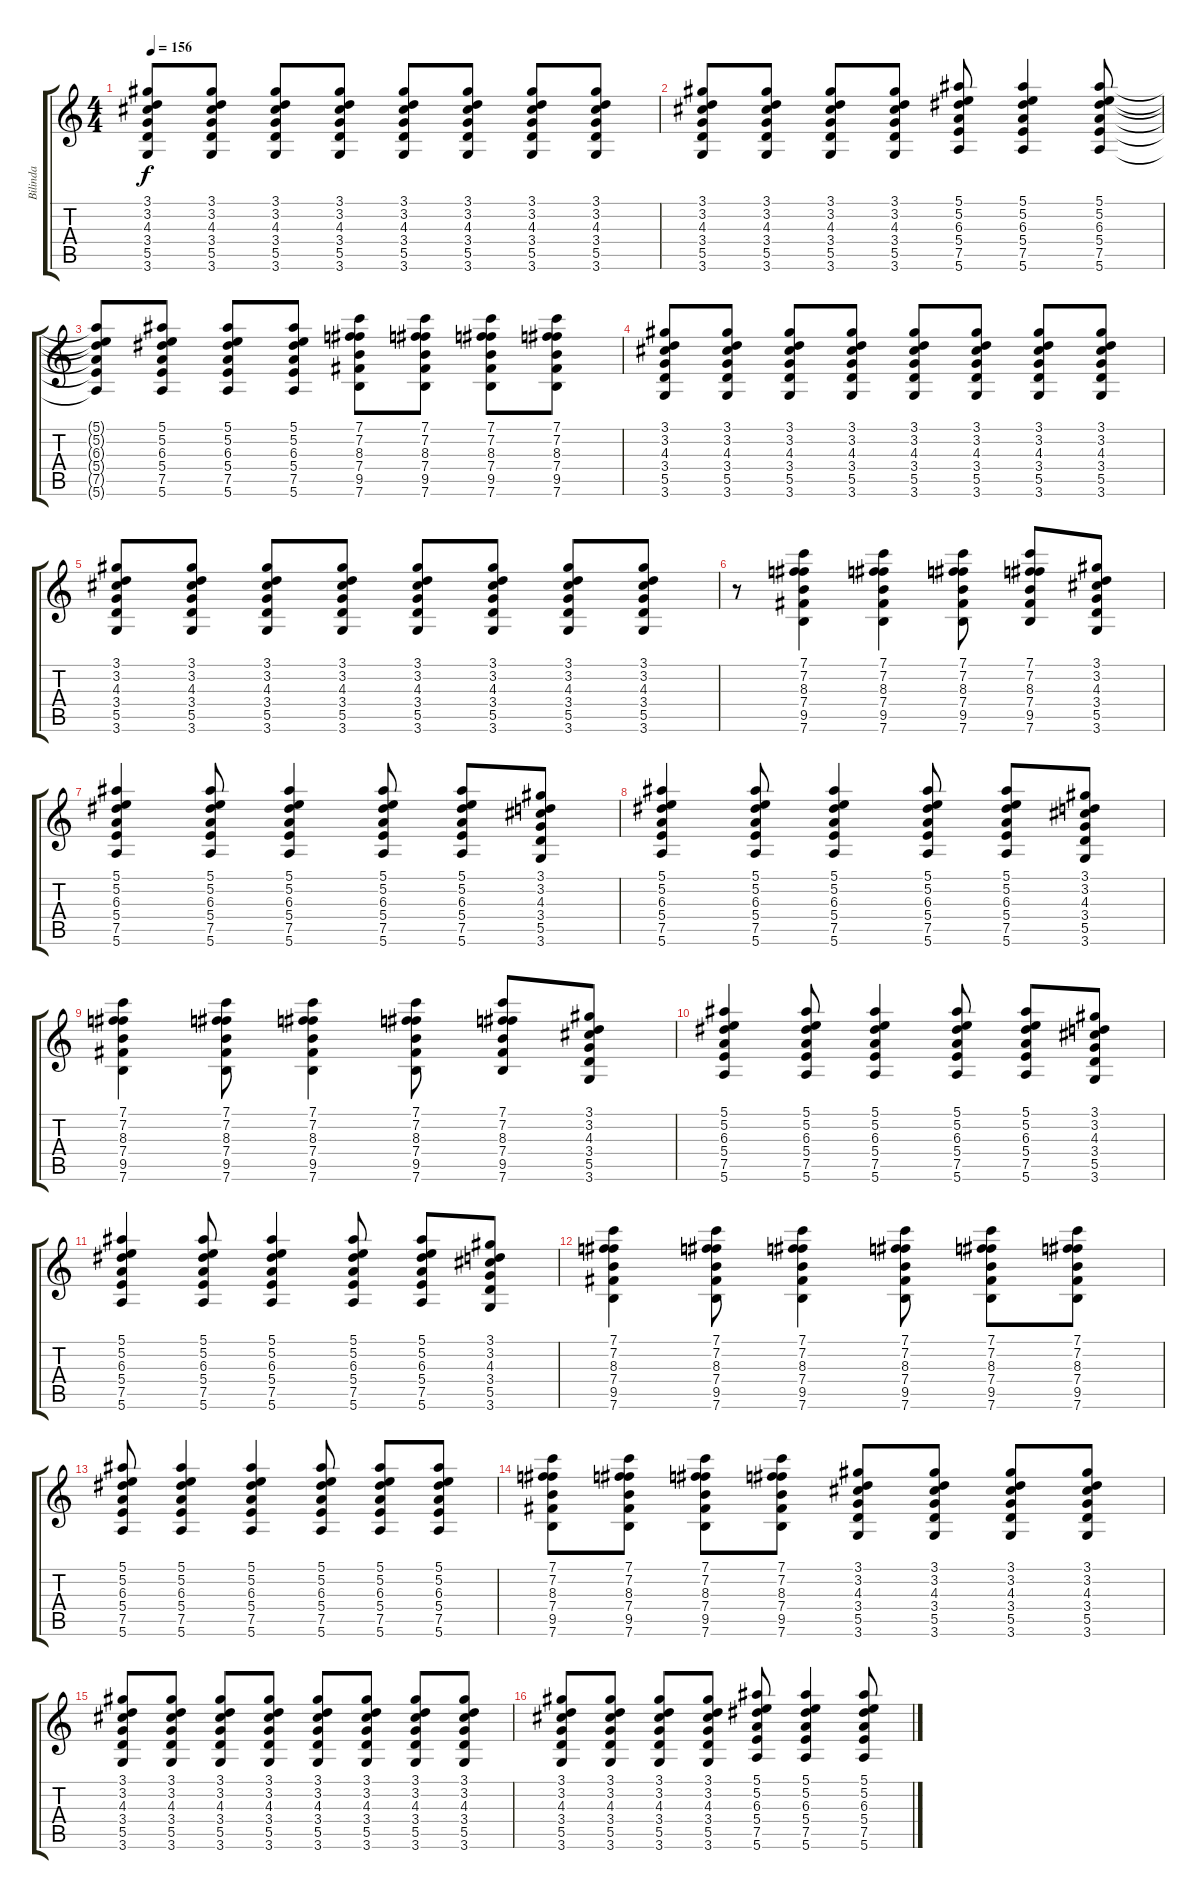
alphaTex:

\track ("Bilinda" "Bilinda") {instrument distortionguitar}
\staff {score tabs}
\tuning (F4 B3 A3 E3 A2 E2) {hide}
\ts (4 4)
\tempo 156
\clef g2
\ks c
(3.1 3.2 4.3 3.4 5.5 3.6).8{dy f} (3.1 3.2 4.3 3.4 5.5 3.6).8 (3.1 3.2 4.3 3.4 5.5 3.6).8 (3.1 3.2 4.3 3.4 5.5 3.6).8 (3.1 3.2 4.3 3.4 5.5 3.6).8 (3.1 3.2 4.3 3.4 5.5 3.6).8 (3.1 3.2 4.3 3.4 5.5 3.6).8 (3.1 3.2 4.3 3.4 5.5 3.6).8 |
(3.1 3.2 4.3 3.4 5.5 3.6).8 (3.1 3.2 4.3 3.4 5.5 3.6).8 (3.1 3.2 4.3 3.4 5.5 3.6).8 (3.1 3.2 4.3 3.4 5.5 3.6).8 (5.1 5.2 6.3 5.4 7.5 5.6).8 (5.1 5.2 6.3 5.4 7.5 5.6).4 (5.1 5.2 6.3 5.4 7.5 5.6).8 |
(5.1{t} 5.2{t} 6.3{t} 5.4{t} 7.5{t} 5.6{t}).8 (5.1 5.2 6.3 5.4 7.5 5.6).8 (5.1 5.2 6.3 5.4 7.5 5.6).8 (5.1 5.2 6.3 5.4 7.5 5.6).8 (7.1 7.2 8.3 7.4 9.5 7.6).8 (7.1 7.2 8.3 7.4 9.5 7.6).8 (7.1 7.2 8.3 7.4 9.5 7.6).8 (7.1 7.2 8.3 7.4 9.5 7.6).8 |
(3.1 3.2 4.3 3.4 5.5 3.6).8 (3.1 3.2 4.3 3.4 5.5 3.6).8 (3.1 3.2 4.3 3.4 5.5 3.6).8 (3.1 3.2 4.3 3.4 5.5 3.6).8 (3.1 3.2 4.3 3.4 5.5 3.6).8 (3.1 3.2 4.3 3.4 5.5 3.6).8 (3.1 3.2 4.3 3.4 5.5 3.6).8 (3.1 3.2 4.3 3.4 5.5 3.6).8 |
(3.1 3.2 4.3 3.4 5.5 3.6).8 (3.1 3.2 4.3 3.4 5.5 3.6).8 (3.1 3.2 4.3 3.4 5.5 3.6).8 (3.1 3.2 4.3 3.4 5.5 3.6).8 (3.1 3.2 4.3 3.4 5.5 3.6).8 (3.1 3.2 4.3 3.4 5.5 3.6).8 (3.1 3.2 4.3 3.4 5.5 3.6).8 (3.1 3.2 4.3 3.4 5.5 3.6).8 |
r.8{instrument distortionguitar} (7.1 7.2 8.3 7.4 9.5 7.6).4 (7.1 7.2 8.3 7.4 9.5 7.6).4 (7.1 7.2 8.3 7.4 9.5 7.6).8 (7.1 7.2 8.3 7.4 9.5 7.6).8 (3.1 3.2 4.3 3.4 5.5 3.6).8 |
(5.1 5.2 6.3 5.4 7.5 5.6).4 (5.1 5.2 6.3 5.4 7.5 5.6).8 (5.1 5.2 6.3 5.4 7.5 5.6).4 (5.1 5.2 6.3 5.4 7.5 5.6).8 (5.1 5.2 6.3 5.4 7.5 5.6).8 (3.1 3.2 4.3 3.4 5.5 3.6).8 |
(5.1 5.2 6.3 5.4 7.5 5.6).4 (5.1 5.2 6.3 5.4 7.5 5.6).8 (5.1 5.2 6.3 5.4 7.5 5.6).4 (5.1 5.2 6.3 5.4 7.5 5.6).8 (5.1 5.2 6.3 5.4 7.5 5.6).8 (3.1 3.2 4.3 3.4 5.5 3.6).8 |
(7.1 7.2 8.3 7.4 9.5 7.6).4 (7.1 7.2 8.3 7.4 9.5 7.6).8 (7.1 7.2 8.3 7.4 9.5 7.6).4 (7.1 7.2 8.3 7.4 9.5 7.6).8 (7.1 7.2 8.3 7.4 9.5 7.6).8 (3.1 3.2 4.3 3.4 5.5 3.6).8 |
(5.1 5.2 6.3 5.4 7.5 5.6).4 (5.1 5.2 6.3 5.4 7.5 5.6).8 (5.1 5.2 6.3 5.4 7.5 5.6).4 (5.1 5.2 6.3 5.4 7.5 5.6).8 (5.1 5.2 6.3 5.4 7.5 5.6).8 (3.1 3.2 4.3 3.4 5.5 3.6).8 |
(5.1 5.2 6.3 5.4 7.5 5.6).4 (5.1 5.2 6.3 5.4 7.5 5.6).8 (5.1 5.2 6.3 5.4 7.5 5.6).4 (5.1 5.2 6.3 5.4 7.5 5.6).8 (5.1 5.2 6.3 5.4 7.5 5.6).8 (3.1 3.2 4.3 3.4 5.5 3.6).8 |
(7.1 7.2 8.3 7.4 9.5 7.6).4 (7.1 7.2 8.3 7.4 9.5 7.6).8 (7.1 7.2 8.3 7.4 9.5 7.6).4 (7.1 7.2 8.3 7.4 9.5 7.6).8 (7.1 7.2 8.3 7.4 9.5 7.6).8 (7.1 7.2 8.3 7.4 9.5 7.6).8 |
(5.1 5.2 6.3 5.4 7.5 5.6).8{instrument electricguitarclean} (5.1 5.2 6.3 5.4 7.5 5.6).4 (5.1 5.2 6.3 5.4 7.5 5.6).4 (5.1 5.2 6.3 5.4 7.5 5.6).8 (5.1 5.2 6.3 5.4 7.5 5.6).8 (5.1 5.2 6.3 5.4 7.5 5.6).8 |
(7.1 7.2 8.3 7.4 9.5 7.6).8 (7.1 7.2 8.3 7.4 9.5 7.6).8 (7.1 7.2 8.3 7.4 9.5 7.6).8 (7.1 7.2 8.3 7.4 9.5 7.6).8 (3.1 3.2 4.3 3.4 5.5 3.6).8 (3.1 3.2 4.3 3.4 5.5 3.6).8 (3.1 3.2 4.3 3.4 5.5 3.6).8 (3.1 3.2 4.3 3.4 5.5 3.6).8 |
(3.1 3.2 4.3 3.4 5.5 3.6).8 (3.1 3.2 4.3 3.4 5.5 3.6).8 (3.1 3.2 4.3 3.4 5.5 3.6).8 (3.1 3.2 4.3 3.4 5.5 3.6).8 (3.1 3.2 4.3 3.4 5.5 3.6).8 (3.1 3.2 4.3 3.4 5.5 3.6).8 (3.1 3.2 4.3 3.4 5.5 3.6).8 (3.1 3.2 4.3 3.4 5.5 3.6).8 |
(3.1 3.2 4.3 3.4 5.5 3.6).8 (3.1 3.2 4.3 3.4 5.5 3.6).8 (3.1 3.2 4.3 3.4 5.5 3.6).8 (3.1 3.2 4.3 3.4 5.5 3.6).8 (5.1 5.2 6.3 5.4 7.5 5.6).8 (5.1 5.2 6.3 5.4 7.5 5.6).4 (5.1 5.2 6.3 5.4 7.5 5.6).8
